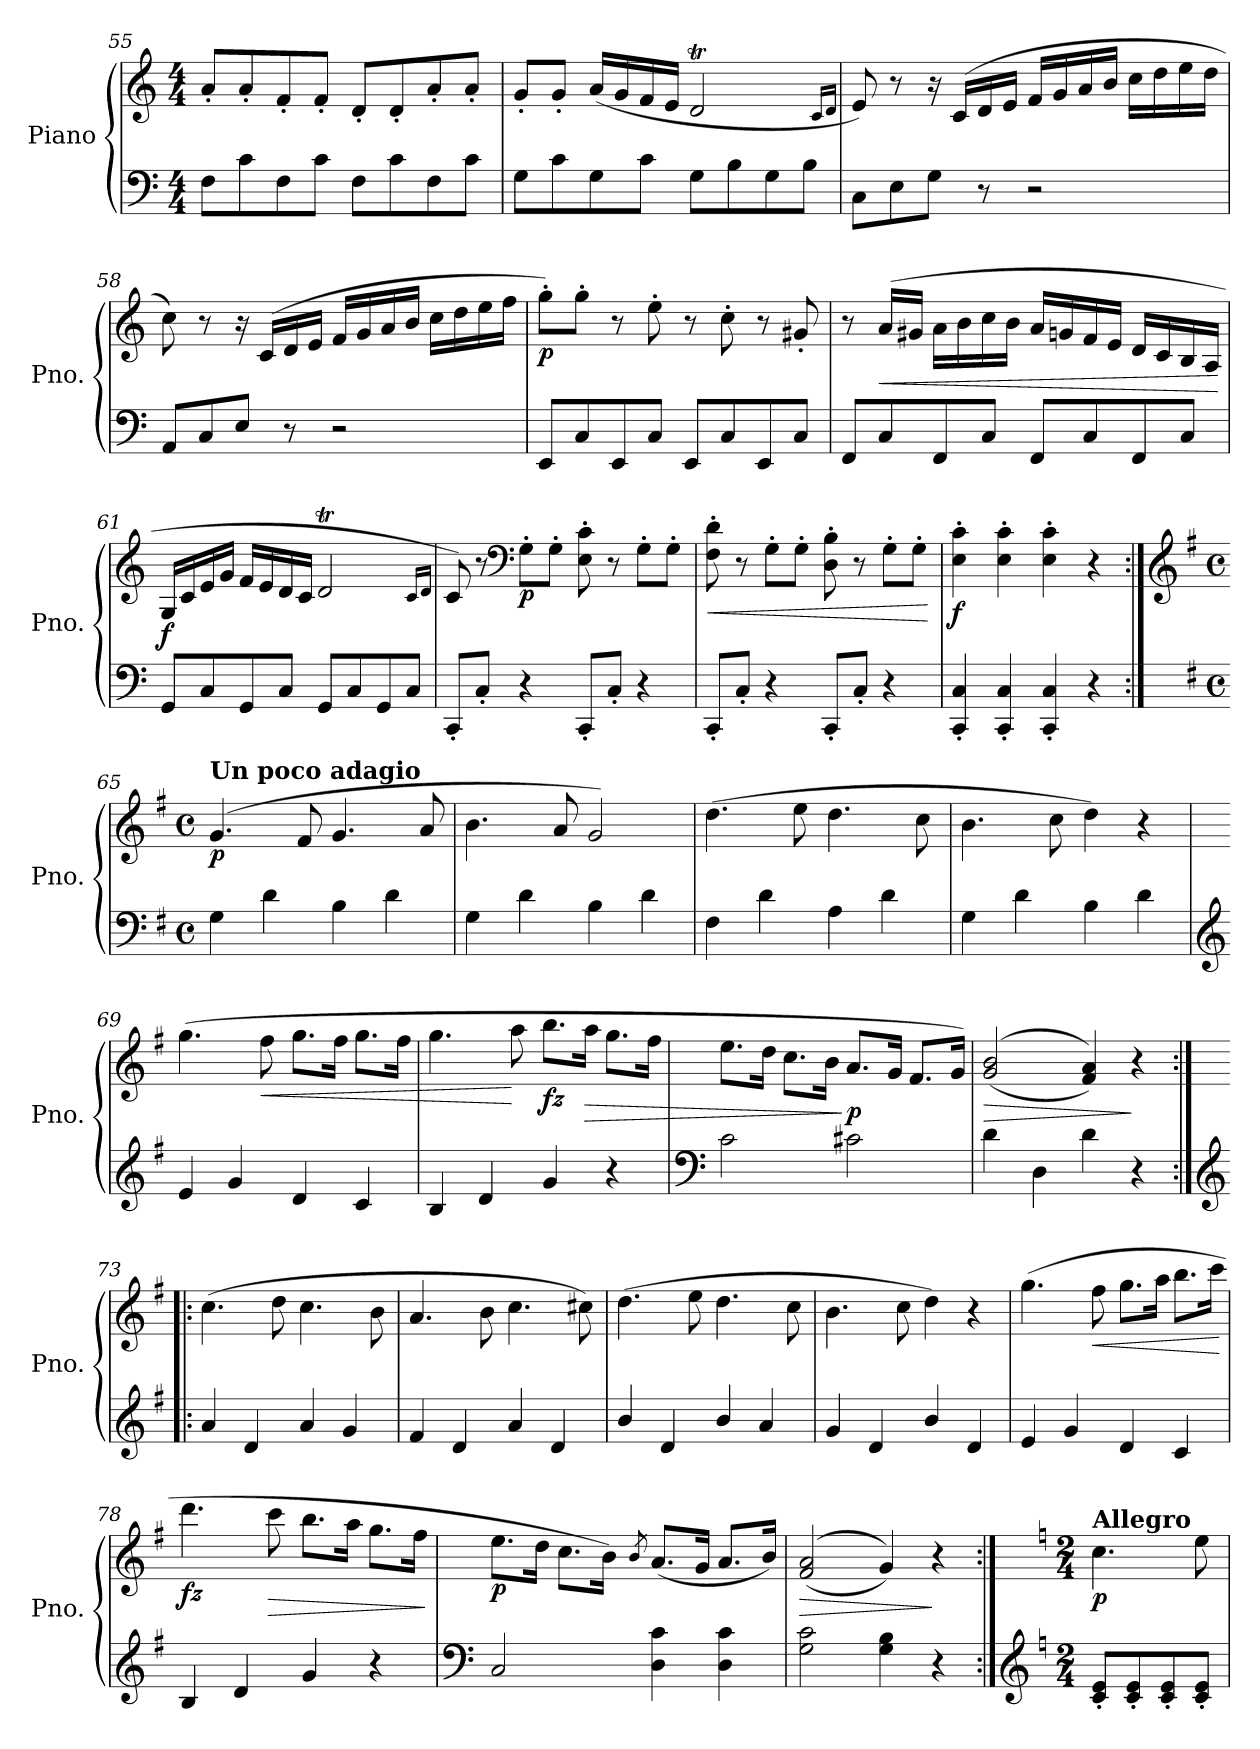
**kern	**kern	**dynam
*part1	*part1	*part1
*staff2	*staff1	*staff1/2
*I"Piano	*	*
*I'Pno.	*	*
*clefF4	*clefG2	*
*k[]	*k[]	*
*M4/4	*M4/4	*
=55	=55	=55
8F\L	8a'/L	.
8c\	8a'/	.
8F\	8f'/	.
8c\J	8f'/J	.
8F\L	8d'/L	.
8c\	8d'/	.
8F\	8a'/	.
8c\J	8a'/J	.
=56	=56	=56
8G\L	8g'/L	.
8c\	8g'/J	.
8G\	(<16a/LL	.
.	16g/	.
8c\J	16f/	.
.	16e/JJ	.
8G\L	2dT/	.
8B\	.	.
8G\	.	.
8B\J	.	.
.	16qc/LL	.
.	16qd/JJ	.
=57	=57	=57
8C\L	8e/)	.
8E\	8r	.
8G\J	16r	.
.	(>16c/LL	.
8r	16d/	.
.	16e/JJ	.
2r	16f/LL	.
.	16g/	.
.	16a/	.
.	16b/JJ	.
.	16cc\LL	.
.	16dd\	.
.	16ee\	.
.	16dd\JJ	.
!!LO:LB:g=z
=58	=58	=58
8AA/L	8cc\)	.
8C/	8r	.
8E/J	16r	.
.	(>16c/LL	.
8r	16d/	.
.	16e/JJ	.
2r	16f/LL	.
.	16g/	.
.	16a/	.
.	16b/JJ	.
.	16cc\LL	.
.	16dd\	.
.	16ee\	.
.	16ff\JJ	.
=59	=59	=59
!	!	!LO:DY:b
8EE/L	8gg'\L)	p
8C/	8gg'\J	.
8EE/	8r	.
8C/J	8ee'\	.
8EE/L	8r	.
8C/	8cc'\	.
8EE/	8r	.
8C/J	8g#X'/	.
=60	=60	=60
8FF/L	8r	.
!	!	!LO:HP:b
8C/	(>16a/LL	<
.	16g#X/JJ	.
8FF/	16a\LL	.
.	16b\	.
8C/J	16cc\	.
.	16b\JJ	.
8FF/L	16a/LL	.
.	16gn/	.
8C/	16f/	.
.	16e/JJ	.
8FF/	16d/LL	.
.	16c/	.
8C/J	16B/	.
.	16A/JJ	.
.	.	[
!!LO:LB:g=z
=61	=61	=61
!	!	!LO:DY:a=2
8GG/L	16G/LL	f
.	16c/	.
8C/	16e/	.
.	16g/JJ	.
8GG/	16f/LL	.
.	16e/	.
8C/J	16d/	.
.	16c/JJ	.
8GG/L	2dT/	.
8C/	.	.
8GG/	.	.
8C/J	.	.
.	16qc/LL	.
.	16qd/JJ	.
=62	=62	=62
8CC'/L	8c/)	.
8C'/J	8r	.
*	*clefF4	*
!	!	!LO:DY:b
4r	8G'\L	p
.	8G'\J	.
8CC'/L	8E\' 8c\'	.
8C'/J	8r	.
4r	8G'\L	.
.	8G'\J	.
=63	=63	=63
!	!	!LO:HP:b
8CC'/L	8F\' 8d\'	<
8C'/J	8r	.
4r	8G'\L	.
.	8G'\J	.
8CC'/L	8D\' 8B\'	.
8C'/J	8r	.
4r	8G'\L	.
.	8G'\J	.
.	.	[
=64	=64	=64
!	!	!LO:DY:b
4CC/' 4C/'	4E\' 4c\'	f
4CC/' 4C/'	4E\' 4c\'	.
4CC/' 4C/'	4E\' 4c\'	.
4r	4r	.
!!LO:LB:g=z
=65:|!	=65:|!	=65:|!
*	*clefG2	*
*k[f#]	*k[f#]	*
*M4/4	*M4/4	*
*met(c)	*met(c)	*
*	*MM70	*
!	!LO:TX:a:B:t=Un poco adagio	!
!	!	!LO:DY:b
4G\	(>4.g/	p
4d\	.	.
.	8f#/	.
4B\	4.g/	.
4d\	.	.
.	8a/	.
=66	=66	=66
4G\	4.b\	.
4d\	.	.
.	8a/	.
4B\	2g/)	.
4d\	.	.
=67	=67	=67
4F#\	(>4.dd\	.
4d\	.	.
.	8ee\	.
4A\	4.dd\	.
4d\	.	.
.	8cc\	.
=68	=68	=68
4G\	4.b\	.
4d\	.	.
.	8cc\	.
4B\	4dd\)	.
4d\	4r	.
=69	=69	=69
*clefG2	*	*
4e/	(>4.gg\	.
4g/	.	.
!	!	!LO:HP:b
.	8ff#\	<
4d/	8.gg\L	.
.	16ff#\Jk	.
4c/	8.gg\L	.
.	16ff#\Jk	.
=70	=70	=70
4B/	4.gg\	.
4d/	.	.
.	8aa\	[
!	!	!LO:DY:b
4g/	8.bb\L	fz
!	!	!LO:HP:b
.	16aa\Jk	>
4r	8.gg\L	.
.	16ff#\Jk	.
!!LO:LB:g=z
=71	=71	=71
*clefF4	*	*
2c\	8.ee\L	.
.	16dd\Jk	.
.	8.cc\L	.
.	16b\Jk	.
!	!	!LO:DY:n=1:b
2c#X\	8.a/L	] p
.	16g/Jk	.
.	8.f#/L	.
.	16g/Jk)	.
=72	=72	=72
!	!	!LO:HP:b
4d\	(<(>2g/ 2b/	>
4D\	.	.
4d\	4f#/ 4a/))	.
4r	4r	]
=73:|!|:	=73:|!|:	=73:|!|:
*clefG2	*	*
4a/	(>4.cc\	.
4d/	.	.
.	8dd\	.
4a/	4.cc\	.
4g/	.	.
.	8b\	.
=74	=74	=74
4f#/	4.a/	.
4d/	.	.
.	8b\	.
4a/	4.cc\	.
4d/	.	.
.	8cc#X\)	.
=75	=75	=75
4b/	(>4.dd\	.
4d/	.	.
.	8ee\	.
4b/	4.dd\	.
4a/	.	.
.	8cc\	.
=76	=76	=76
4g/	4.b\	.
4d/	.	.
.	8cc\	.
4b/	4dd\)	.
4d/	4r	.
!!LO:LB:g=z
=77	=77	=77
4e/	(>4.gg\	.
4g/	.	.
!	!	!LO:HP:b
.	8ff#\	<
4d/	8.gg\L	.
.	16aa\Jk	.
4c/	8.bb\L	.
.	16ccc\Jk	.
.	.	[
=78	=78	=78
!	!	!LO:DY:b
4B/	4.ddd\	fz
4d/	.	.
!	!	!LO:HP:b
.	8ccc\	>
4g/	8.bb\L	.
.	16aa\Jk	.
4r	8.gg\L	.
.	16ff#\Jk	.
.	.	]
=79	=79	=79
*clefF4	*	*
!	!	!LO:DY:b
2C/	8.ee\L	p
.	16dd\Jk	.
.	8.cc\L	.
.	16b\Jk)	.
.	8qb/	.
4D\ 4c\	(<8.a/L	.
.	16g/Jk	.
4D\ 4c\	8.a/L	.
.	16b/Jk)	.
=80	=80	=80
!	!	!LO:HP:b
2G\ 2c\	(<(>2f#/ 2a/	>
4G\ 4B\	4g/))	.
4r	4r	]
!!LO:PB:g=z
=81:|!	=81:|!	=81:|!
*clefG2	*	*
*k[]	*k[]	*
*M2/4	*M2/4	*
*	*MM120	*
!	!LO:TX:a:B:t=Allegro	!
!	!	!LO:DY:b
8c/' 8e/'L	4.cc\	p
8c/' 8e/'	.	.
8c/' 8e/'	.	.
8c/' 8e/'J	8ee\	.
=	=	=
*-	*-	*-
